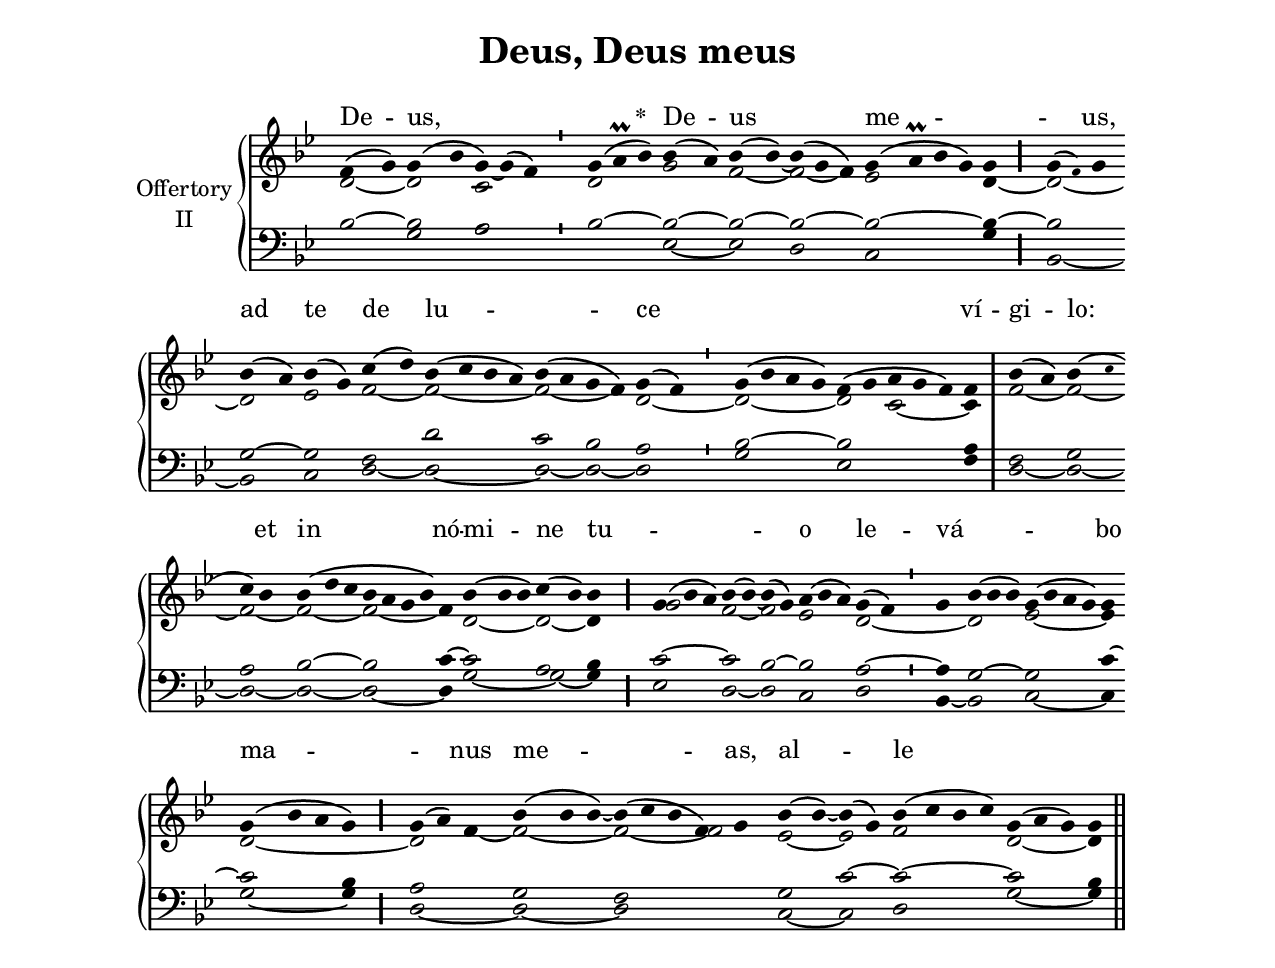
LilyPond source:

\version "2.18"
\include "gregorian.ly"
\include "noh2.ily"


%Page reference: page ii.44
%(volume.page)

global = {
 \key g \minor
 \cadenzaOn 
}

\header {
  title = \markup \center-column {"Deus, Deus meus" \vspace #1 }
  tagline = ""
  composer = ""
}

\paper {
 #(include-special-characters)
  oddHeaderMarkup = \markup \fill-line {
    \line {}
    \center-column {
      \on-the-fly #first-page     " "
      \on-the-fly #not-first-page "Deus, Deus meus"
    }
    \line { \on-the-fly #print-page-number-check-first \fromproperty #'page:page-number-string }
  }
  evenHeaderMarkup = \markup \fill-line {
    \line { \on-the-fly #print-page-number-check-first \fromproperty #'page:page-number-string }
    \center-column { "Deus, Deus meus" }
    \line {}
  }
}

chantText = \lyricmode {
De -- us, _ 
\set stanza = " * " De -- us me -- _ _ us, 
ad te de lu -- _ ce _ _ ví -- gi -- lo: 
et in nó -- mi -- ne tu -- _ _ o 
le -- vá -- _ _ bo ma -- _ nus me -- as, 
al -- le -- _ _ _ _ _ lú -- ia. }

chantMusic = {
\tieDown   f'4 ( g'4) g'4 ( bes'4 g'4) ~ g'4 ( f'4) \divisioMinima
 g'4 ( a'\prall bes'4) bes'4 ( a'4) bes'4 ( bes'4) ~ bes'4 ( g'4 f'4) g'4 ( a'\prall bes'4 g'4) g'4 \divisioMaior
 g'4 ( \once \tweak #'font-size #-4 f' ) g'4 \forceBreak
 bes'4 ( a'4) bes'4 ( g'4) c''4 ( d''4) bes'4 ( c''4 bes'4 a'4) bes'4 ( a'4 g'4 f'4) g'4 ( f'4) \divisioMinima
 g'4 ( bes'4 a'4 g'4) f'4 ( g'4 a'4 g'4 f'4) f'4 \divisioMaxima
 bes'4 ( a'4) bes'4 ( \once \tweak #'font-size #-4 c''  \forceBreak
) c''4 bes'4 bes'4 ( d''4 c''4 bes'4 a'4 g'4 bes'4) f'4 bes'4 ( bes'4 bes'4) c''4 ( bes'4) bes'4 \divisioMaior
 g'4 ( bes'4 a'4) bes'4 ( bes'4) ~ bes'4 ( g'4) a'4 ( bes'4 a'4) g'4 ( f'4) \divisioMinima
 g'4 bes'4 ( bes'4 bes'4) g'4 ( bes'4 a'4 g'4) g'4 \forceBreak
 g'4 ( bes'4 a'4 g'4) \divisioMaior
 g'4 ( a'4) f'4 bes'4 ( bes'4 bes'4) ~ bes'4 ( c''4 bes'4 f'4) g'4 bes'4 ( bes'4) ~ bes'4 ( g'4) bes'4 ( c''4 bes'4 c''4) g'4 ( a'4 g'4) g'4 \finalis

}

altoMusic = {
d'2 ~ d'2 c'2*3/2 \divisioMinima
d'2*3/2 g'2 f'2 ~ f'2 ~ f'4 ees'2*4/2 d'4 ~ \divisioMaior
d'2*3/2 ~ d'2 ees'2 f'2 ~ f'2*4/2 ~ f'2*3/2 ~ f'4 d'2 ~ \divisioMinima
d'2*4/2 ~ d'2 c'2*3/2 ~ c'4 \divisioMaxima
f'2 ~ f'2 ~ f'2 ~ f'2*3/2 ~ f'2*4/2 ~ f'4 d'2*3/2 ~ d'2 ~ d'4 \divisioMaior
g'2*3/2 f'2 ~ f'2 ees'2*3/2 d'2*3/2 ~ d'2*3/2 ees'2*4/2 ~ ees'4 d'2*4/2 ~ \divisioMaior
d'2 f'4 ~ f'2*3/2 ~ f'2*3/2 ~ f'2 ees'2 ~ ees'2 f'2*4/2 d'2*3/2 ~ d'4 \finalis
}

tenorMusic = {
bes2 ~ bes2 a2*3/2 \divisioMinima
bes2*3/2 ~ bes2 ~ bes2 ~ bes2*3/2 ~ bes2*4/2 ~ bes4 ~ \divisioMaior
bes2*3/2 g2 ~ g2 f2 d'2*4/2 c'2 bes2 a2 \divisioMinima
bes2*4/2 ~ bes2*5/2 a4 \divisioMaxima
f2 g2 a2 bes2*3/2 ~ bes2*4/2 c'4 ~ c'2*3/2 a2 bes4 \divisioMaior
c'2*3/2 ~ c'2 bes2 ~ bes2*3/2 a2 ~ \divisioMinima
a4 g2*3/2 ~ g2*4/2 c'4 ~ c'2*3/2 bes4 \divisioMaior
a2*3/2 g2*3/2 f2*5/2 g2 c'2 ~ c'2*4/2 ~ c'2*3/2 bes4 \finalis
}

bassMusic = {
r2 g2 a2*3/2 \divisioMinima
r2*3/2 ees2 ~ ees2 d2*3/2 c2*4/2 g4 \divisioMaior
bes,2*3/2 ~ bes,2 c2 d2 ~ d2*4/2 ~ d2 ~ d2 ~ d2 \divisioMinima
g2*4/2 ees2*5/2 f4 \divisioMaxima
d2 ~ d2 ~ d2 ~ d2*3/2 ~ d2*4/2 ~ d4 g2*3/2 ~ g2 ~ g4 \divisioMaior
ees2*3/2 d2 ~ d2 c2*3/2 d2 \divisioMinima
bes,4 ~ bes,2*3/2 c2*4/2 ~ c4 g2*3/2 ~ g4 \divisioMaior
d2*3/2 ~ d2*3/2 ~ d2*5/2 c2 ~ c2 d2*4/2 g2*3/2 ~ g4 \finalis
}

voiceLines = {
\voiceLineStyle


}

\score{
  <<
    \new GrandStaff <<
      \set GrandStaff.autoBeaming = ##f
      \set GrandStaff.instrumentName = \markup \center-column {
        "Offertory"
        "II"
      }
      \new Staff = up <<
        \new Voice = "chant" {
          \voiceOne \global \chantMusic
        }
        \new Voice {
          \voiceTwo \global \altoMusic
        }
      >>

      \new Staff = down <<
        \clef bass
        \new Voice {
          \voiceOne \global \tenorMusic
        }
        \new Voice {
          \voiceTwo \global \bassMusic
        }
	\new Voice {
        \voiceThree \global \voiceLines
        }
      >>
    >>
    \new Lyrics \lyricsto chant {
      \chantText
    }
  >>
  \layout{
  }
  \midi{
    \tempo 4 = 125
  }
}
